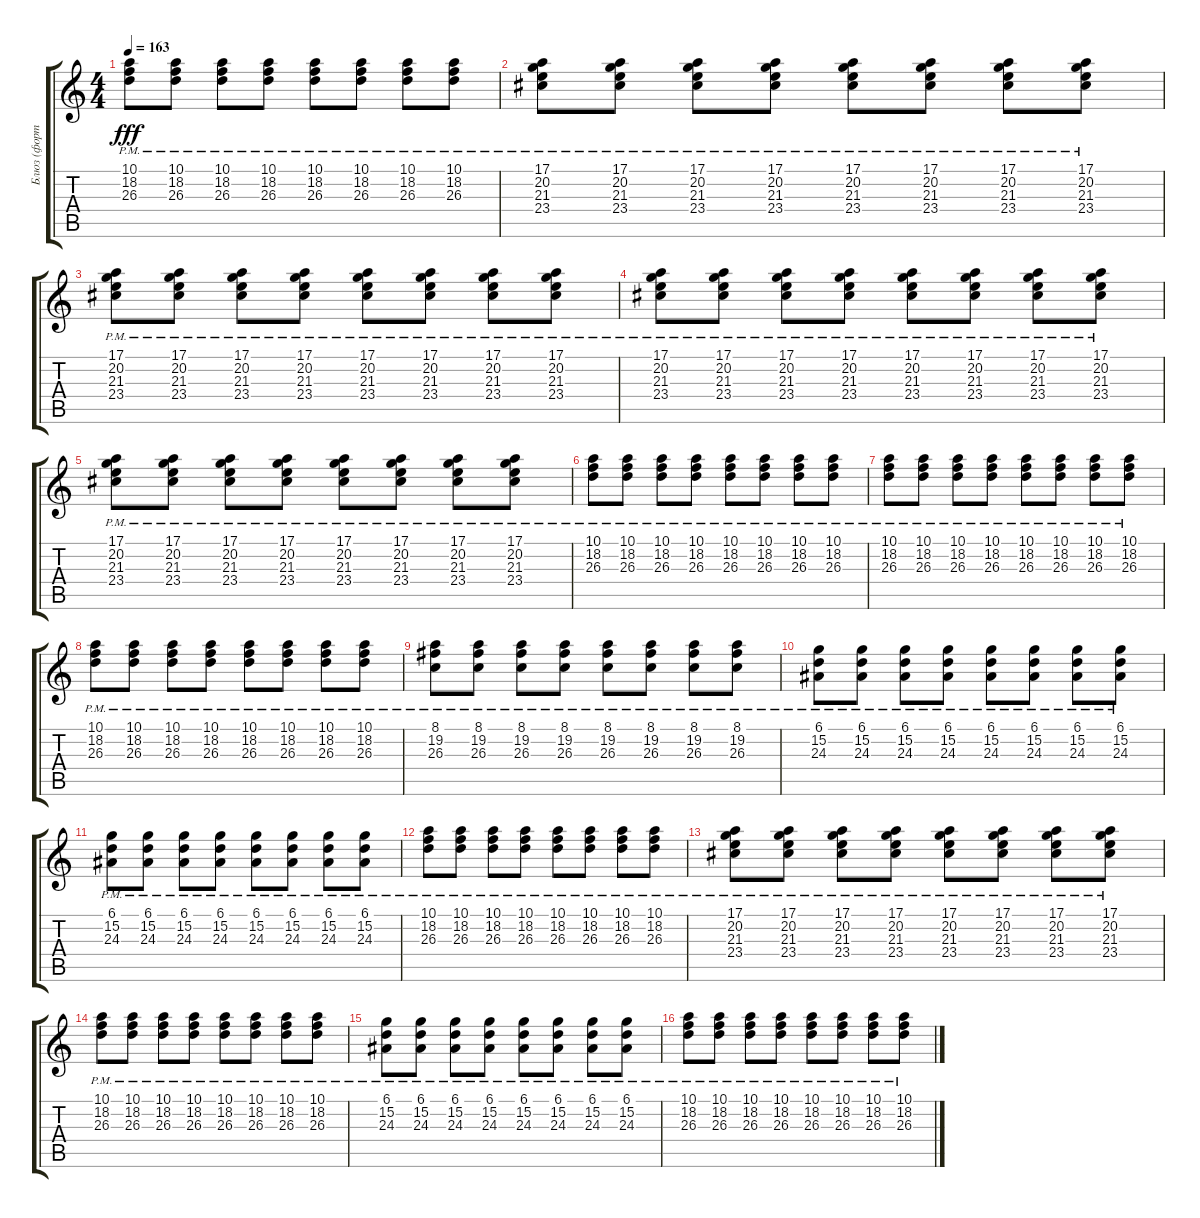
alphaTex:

\track ("Блюз (фортепиано)" "Блюз (форт") {instrument acousticgrandpiano}
\staff {score tabs}
\tuning (E4 B3 G3 D3 A2 E2) {hide}
\ts (4 4)
\tempo 163
\clef g2
\ks c
(10.1{pm} 18.2{pm} 26.3{pm}).8{dy fff} (10.1{pm} 18.2{pm} 26.3{pm}).8 (10.1{pm} 18.2{pm} 26.3{pm}).8 (10.1{pm} 18.2{pm} 26.3{pm}).8 (10.1{pm} 18.2{pm} 26.3{pm}).8 (10.1{pm} 18.2{pm} 26.3{pm}).8 (10.1{pm} 18.2{pm} 26.3{pm}).8 (10.1{pm} 18.2{pm} 26.3{pm}).8 |
(17.1{pm} 20.2{pm} 21.3{pm} 23.4{pm}).8 (17.1{pm} 20.2{pm} 21.3{pm} 23.4{pm}).8 (17.1{pm} 20.2{pm} 21.3{pm} 23.4{pm}).8 (17.1{pm} 20.2{pm} 21.3{pm} 23.4{pm}).8 (17.1{pm} 20.2{pm} 21.3{pm} 23.4{pm}).8 (17.1{pm} 20.2{pm} 21.3{pm} 23.4{pm}).8 (17.1{pm} 20.2{pm} 21.3{pm} 23.4{pm}).8 (17.1{pm} 20.2{pm} 21.3{pm} 23.4{pm}).8 |
(17.1{pm} 20.2{pm} 21.3{pm} 23.4{pm}).8 (17.1{pm} 20.2{pm} 21.3{pm} 23.4{pm}).8 (17.1{pm} 20.2{pm} 21.3{pm} 23.4{pm}).8 (17.1{pm} 20.2{pm} 21.3{pm} 23.4{pm}).8 (17.1{pm} 20.2{pm} 21.3{pm} 23.4{pm}).8 (17.1{pm} 20.2{pm} 21.3{pm} 23.4{pm}).8 (17.1{pm} 20.2{pm} 21.3{pm} 23.4{pm}).8 (17.1{pm} 20.2{pm} 21.3{pm} 23.4{pm}).8 |
(17.1{pm} 20.2{pm} 21.3{pm} 23.4{pm}).8 (17.1{pm} 20.2{pm} 21.3{pm} 23.4{pm}).8 (17.1{pm} 20.2{pm} 21.3{pm} 23.4{pm}).8 (17.1{pm} 20.2{pm} 21.3{pm} 23.4{pm}).8 (17.1{pm} 20.2{pm} 21.3{pm} 23.4{pm}).8 (17.1{pm} 20.2{pm} 21.3{pm} 23.4{pm}).8 (17.1{pm} 20.2{pm} 21.3{pm} 23.4{pm}).8 (17.1{pm} 20.2{pm} 21.3{pm} 23.4{pm}).8 |
(17.1{pm} 20.2{pm} 21.3{pm} 23.4{pm}).8 (17.1{pm} 20.2{pm} 21.3{pm} 23.4{pm}).8 (17.1{pm} 20.2{pm} 21.3{pm} 23.4{pm}).8 (17.1{pm} 20.2{pm} 21.3{pm} 23.4{pm}).8 (17.1{pm} 20.2{pm} 21.3{pm} 23.4{pm}).8 (17.1{pm} 20.2{pm} 21.3{pm} 23.4{pm}).8 (17.1{pm} 20.2{pm} 21.3{pm} 23.4{pm}).8 (17.1{pm} 20.2{pm} 21.3{pm} 23.4{pm}).8 |
(10.1{pm} 18.2{pm} 26.3{pm}).8 (10.1{pm} 18.2{pm} 26.3{pm}).8 (10.1{pm} 18.2{pm} 26.3{pm}).8 (10.1{pm} 18.2{pm} 26.3{pm}).8 (10.1{pm} 18.2{pm} 26.3{pm}).8 (10.1{pm} 18.2{pm} 26.3{pm}).8 (10.1{pm} 18.2{pm} 26.3{pm}).8 (10.1{pm} 18.2{pm} 26.3{pm}).8 |
(10.1{pm} 18.2{pm} 26.3{pm}).8 (10.1{pm} 18.2{pm} 26.3{pm}).8 (10.1{pm} 18.2{pm} 26.3{pm}).8 (10.1{pm} 18.2{pm} 26.3{pm}).8 (10.1{pm} 18.2{pm} 26.3{pm}).8 (10.1{pm} 18.2{pm} 26.3{pm}).8 (10.1{pm} 18.2{pm} 26.3{pm}).8 (10.1{pm} 18.2{pm} 26.3{pm}).8 |
(10.1{pm} 18.2{pm} 26.3{pm}).8 (10.1{pm} 18.2{pm} 26.3{pm}).8 (10.1{pm} 18.2{pm} 26.3{pm}).8 (10.1{pm} 18.2{pm} 26.3{pm}).8 (10.1{pm} 18.2{pm} 26.3{pm}).8 (10.1{pm} 18.2{pm} 26.3{pm}).8 (10.1{pm} 18.2{pm} 26.3{pm}).8 (10.1{pm} 18.2{pm} 26.3{pm}).8 |
(8.1{pm} 19.2{pm} 26.3{pm}).8 (8.1{pm} 19.2{pm} 26.3{pm}).8 (8.1{pm} 19.2{pm} 26.3{pm}).8 (8.1{pm} 19.2{pm} 26.3{pm}).8 (8.1{pm} 19.2{pm} 26.3{pm}).8 (8.1{pm} 19.2{pm} 26.3{pm}).8 (8.1{pm} 19.2{pm} 26.3{pm}).8 (8.1{pm} 19.2{pm} 26.3{pm}).8 |
(6.1{pm} 15.2{pm} 24.3{pm}).8 (6.1{pm} 15.2{pm} 24.3{pm}).8 (6.1{pm} 15.2{pm} 24.3{pm}).8 (6.1{pm} 15.2{pm} 24.3{pm}).8 (6.1{pm} 15.2{pm} 24.3{pm}).8 (6.1{pm} 15.2{pm} 24.3{pm}).8 (6.1{pm} 15.2{pm} 24.3{pm}).8 (6.1{pm} 15.2{pm} 24.3{pm}).8 |
(6.1{pm} 15.2{pm} 24.3{pm}).8 (6.1{pm} 15.2{pm} 24.3{pm}).8 (6.1{pm} 15.2{pm} 24.3{pm}).8 (6.1{pm} 15.2{pm} 24.3{pm}).8 (6.1{pm} 15.2{pm} 24.3{pm}).8 (6.1{pm} 15.2{pm} 24.3{pm}).8 (6.1{pm} 15.2{pm} 24.3{pm}).8 (6.1{pm} 15.2{pm} 24.3{pm}).8 |
(10.1{pm} 18.2{pm} 26.3{pm}).8 (10.1{pm} 18.2{pm} 26.3{pm}).8 (10.1{pm} 18.2{pm} 26.3{pm}).8 (10.1{pm} 18.2{pm} 26.3{pm}).8 (10.1{pm} 18.2{pm} 26.3{pm}).8 (10.1{pm} 18.2{pm} 26.3{pm}).8 (10.1{pm} 18.2{pm} 26.3{pm}).8 (10.1{pm} 18.2{pm} 26.3{pm}).8 |
(17.1{pm} 20.2{pm} 21.3{pm} 23.4{pm}).8 (17.1{pm} 20.2{pm} 21.3{pm} 23.4{pm}).8 (17.1{pm} 20.2{pm} 21.3{pm} 23.4{pm}).8 (17.1{pm} 20.2{pm} 21.3{pm} 23.4{pm}).8 (17.1{pm} 20.2{pm} 21.3{pm} 23.4{pm}).8 (17.1{pm} 20.2{pm} 21.3{pm} 23.4{pm}).8 (17.1{pm} 20.2{pm} 21.3{pm} 23.4{pm}).8 (17.1{pm} 20.2{pm} 21.3{pm} 23.4{pm}).8 |
(10.1{pm} 18.2{pm} 26.3{pm}).8 (10.1{pm} 18.2{pm} 26.3{pm}).8 (10.1{pm} 18.2{pm} 26.3{pm}).8 (10.1{pm} 18.2{pm} 26.3{pm}).8 (10.1{pm} 18.2{pm} 26.3{pm}).8 (10.1{pm} 18.2{pm} 26.3{pm}).8 (10.1{pm} 18.2{pm} 26.3{pm}).8 (10.1{pm} 18.2{pm} 26.3{pm}).8 |
(6.1{pm} 15.2{pm} 24.3{pm}).8 (6.1{pm} 15.2{pm} 24.3{pm}).8 (6.1{pm} 15.2{pm} 24.3{pm}).8 (6.1{pm} 15.2{pm} 24.3{pm}).8 (6.1{pm} 15.2{pm} 24.3{pm}).8 (6.1{pm} 15.2{pm} 24.3{pm}).8 (6.1{pm} 15.2{pm} 24.3{pm}).8 (6.1{pm} 15.2{pm} 24.3{pm}).8 |
(10.1{pm} 18.2{pm} 26.3{pm}).8 (10.1{pm} 18.2{pm} 26.3{pm}).8 (10.1{pm} 18.2{pm} 26.3{pm}).8 (10.1{pm} 18.2{pm} 26.3{pm}).8 (10.1{pm} 18.2{pm} 26.3{pm}).8 (10.1{pm} 18.2{pm} 26.3{pm}).8 (10.1{pm} 18.2{pm} 26.3{pm}).8 (10.1{pm} 18.2{pm} 26.3{pm}).8
